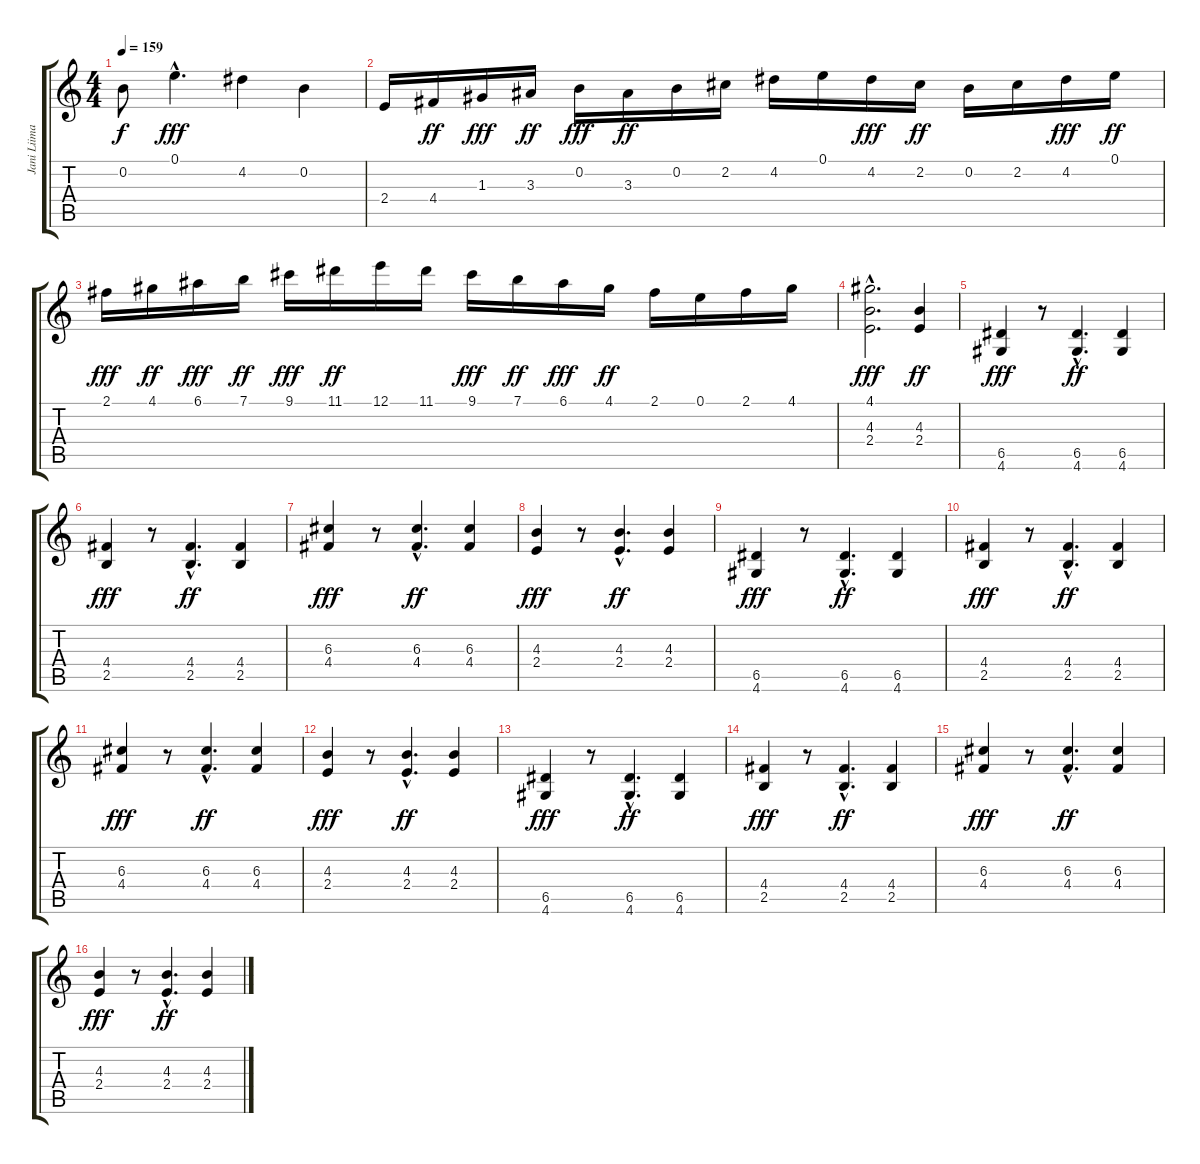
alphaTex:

\track ("Jani Liimatainen" "Jani Liima") {instrument overdrivenguitar}
\staff {score tabs}
\tuning (E4 B3 G3 D3 A2 E2) {hide}
\ts (4 4)
\tempo 159
\clef g2
\ks c
0.2{t}.8{dy f} 0.1{hac}.4{d dy fff} 4.2.4 0.2.4 |
2.4.16 4.4.16{dy ff} 1.3.16{dy fff} 3.3.16{dy ff} 0.2.16{dy fff} 3.3.16{dy ff} 0.2.16 2.2.16 4.2.16 0.1.16 4.2.16{dy fff} 2.2.16{dy ff} 0.2.16 2.2.16 4.2.16{dy fff} 0.1.16{dy ff} |
2.1.16{dy fff} 4.1.16{dy ff} 6.1.16{dy fff} 7.1.16{dy ff} 9.1.16{dy fff} 11.1.16{dy ff} 12.1.16 11.1.16 9.1.16{dy fff} 7.1.16{dy ff} 6.1.16{dy fff} 4.1.16{dy ff} 2.1.16 0.1.16 2.1.16 4.1.16 |
(4.1 4.3{hac} 2.4{hac}).2{d dy fff} (4.3 2.4).4{dy ff} |
(6.5 4.6).4{dy fff} r.8 (6.5{hac} 4.6{hac}).4{d dy ff} (6.5 4.6).4 |
(4.4 2.5).4{dy fff} r.8 (4.4{hac} 2.5{hac}).4{d dy ff} (4.4 2.5).4 |
(6.3 4.4).4{dy fff} r.8 (6.3{hac} 4.4{hac}).4{d dy ff} (6.3 4.4).4 |
(4.3 2.4).4{dy fff} r.8 (4.3{hac} 2.4{hac}).4{d dy ff} (4.3 2.4).4 |
(6.5 4.6).4{dy fff} r.8 (6.5{hac} 4.6{hac}).4{d dy ff} (6.5 4.6).4 |
(4.4 2.5).4{dy fff} r.8 (4.4{hac} 2.5{hac}).4{d dy ff} (4.4 2.5).4 |
(6.3 4.4).4{dy fff} r.8 (6.3{hac} 4.4{hac}).4{d dy ff} (6.3 4.4).4 |
(4.3 2.4).4{dy fff} r.8 (4.3{hac} 2.4{hac}).4{d dy ff} (4.3 2.4).4 |
(6.5 4.6).4{dy fff} r.8 (6.5{hac} 4.6{hac}).4{d dy ff} (6.5 4.6).4 |
(4.4 2.5).4{dy fff} r.8 (4.4{hac} 2.5{hac}).4{d dy ff} (4.4 2.5).4 |
(6.3 4.4).4{dy fff} r.8 (6.3{hac} 4.4{hac}).4{d dy ff} (6.3 4.4).4 |
(4.3 2.4).4{dy fff} r.8 (4.3{hac} 2.4{hac}).4{d dy ff} (4.3 2.4).4
